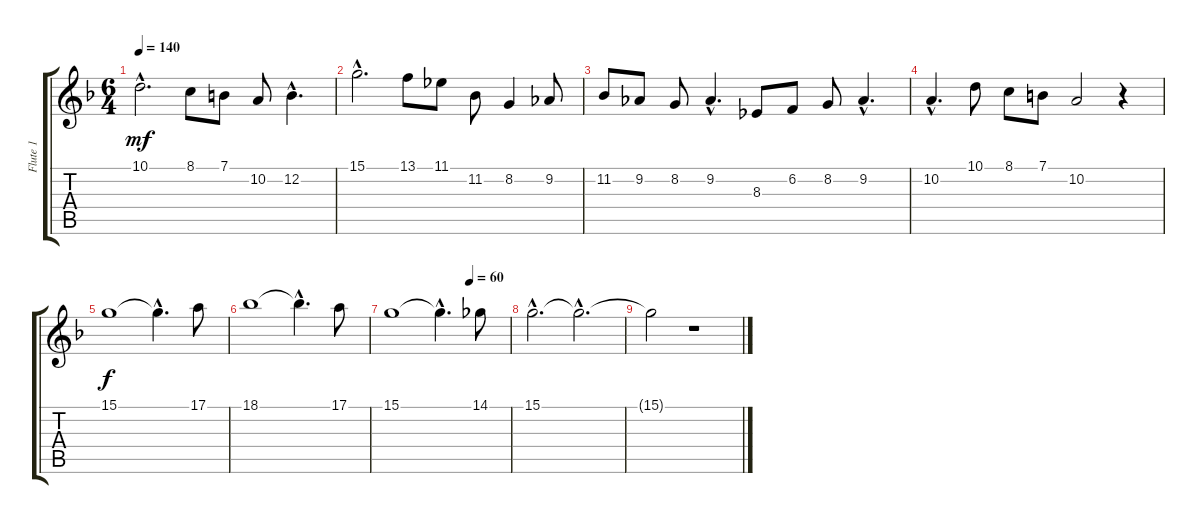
\track ("Flute 1" "Flute 1") {instrument flute}
\staff {score tabs}
\tuning (E4 B3 G3 D3 A2 E2) {hide}
\ts (6 4)
\tempo 140
\clef g2
\ks dminor
10.1{hac}.2{d dy mf} 8.1.8 7.1.8 10.2.8 12.2{hac}.4{d} |
15.1{hac}.2{d} 13.1.8 11.1.8 11.2.8 8.2.4 9.2.8 |
11.2.8 9.2.8 8.2.8 9.2{hac}.4{d} 8.3.8 6.2.8 8.2.8 9.2{hac}.4{d} |
10.2{hac}.4{d} 10.1.8 8.1.8 7.1.8 10.2.2 r.4 |
15.1.1{dy f} 15.1{hac t}.4{d} 17.1.8 |
18.1.1 18.1{hac t}.4{d} 17.1.8 |
\tempo (60 0.6666666666666666)
15.1.1 15.1{hac t}.4{d} 14.1.8 |
15.1{hac}.2{d} 15.1{hac t}.2{d volume 0} |
15.1{t}.2 r.1
